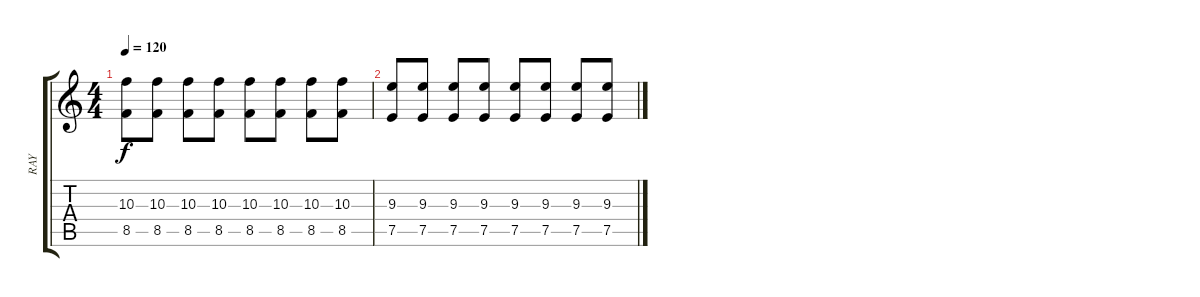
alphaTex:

\track ("RAY" "RAY") {instrument overdrivenguitar}
\staff {score tabs}
\tuning (E4 B3 G3 D3 A2 E2) {hide}
\ts (4 4)
\tempo 120
\clef g2
\ks c
(10.3 8.5).8{dy f} (10.3 8.5).8 (10.3 8.5).8 (10.3 8.5).8 (10.3 8.5).8 (10.3 8.5).8 (10.3 8.5).8 (10.3 8.5).8 |
(9.3 7.5).8 (9.3 7.5).8 (9.3 7.5).8 (9.3 7.5).8 (9.3 7.5).8 (9.3 7.5).8 (9.3 7.5).8 (9.3 7.5).8
